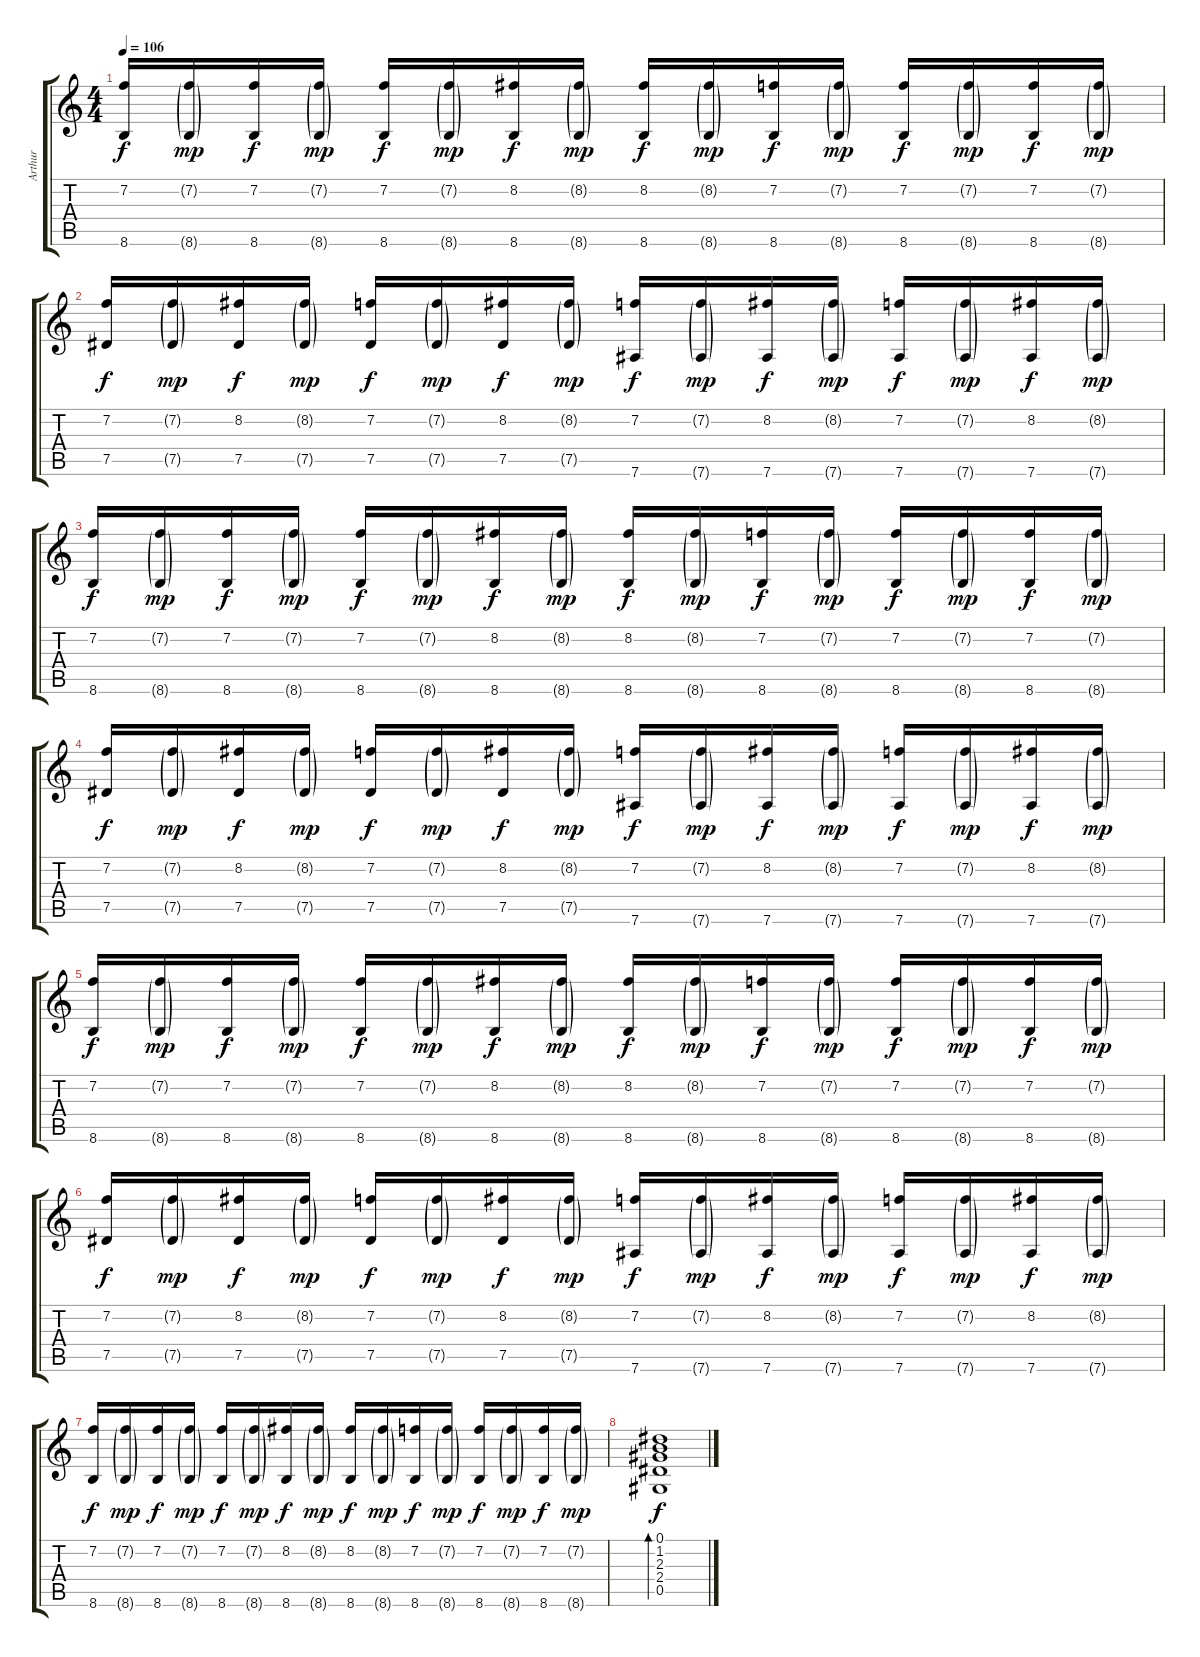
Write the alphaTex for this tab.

\track ("Arthur" "Arthur") {instrument distortionguitar}
\staff {score tabs}
\tuning (Eb4 Bb3 Gb3 Db3 Ab2 Eb2) {hide}
\ts (4 4)
\tempo 106
\clef g2
\ks c
(7.2 8.6).16{dy f} (7.2{g} 8.6{g}).16{dy mp} (7.2 8.6).16{dy f} (7.2{g} 8.6{g}).16{dy mp} (7.2 8.6).16{dy f} (7.2{g} 8.6{g}).16{dy mp} (8.2 8.6).16{dy f} (8.2{g} 8.6{g}).16{dy mp} (8.2 8.6).16{dy f} (8.2{g} 8.6{g}).16{dy mp} (7.2 8.6).16{dy f} (7.2{g} 8.6{g}).16{dy mp} (7.2 8.6).16{dy f} (7.2{g} 8.6{g}).16{dy mp} (7.2 8.6).16{dy f} (7.2{g} 8.6{g}).16{dy mp} |
(7.2 7.5).16{dy f} (7.2{g} 7.5{g}).16{dy mp} (8.2 7.5).16{dy f} (8.2{g} 7.5{g}).16{dy mp} (7.2 7.5).16{dy f} (7.2{g} 7.5{g}).16{dy mp} (8.2 7.5).16{dy f} (8.2{g} 7.5{g}).16{dy mp} (7.2 7.6).16{dy f} (7.2{g} 7.6{g}).16{dy mp} (8.2 7.6).16{dy f} (8.2{g} 7.6{g}).16{dy mp} (7.2 7.6).16{dy f} (7.2{g} 7.6{g}).16{dy mp} (8.2 7.6).16{dy f} (8.2{g} 7.6{g}).16{dy mp} |
(7.2 8.6).16{dy f} (7.2{g} 8.6{g}).16{dy mp} (7.2 8.6).16{dy f} (7.2{g} 8.6{g}).16{dy mp} (7.2 8.6).16{dy f} (7.2{g} 8.6{g}).16{dy mp} (8.2 8.6).16{dy f} (8.2{g} 8.6{g}).16{dy mp} (8.2 8.6).16{dy f} (8.2{g} 8.6{g}).16{dy mp} (7.2 8.6).16{dy f} (7.2{g} 8.6{g}).16{dy mp} (7.2 8.6).16{dy f} (7.2{g} 8.6{g}).16{dy mp} (7.2 8.6).16{dy f} (7.2{g} 8.6{g}).16{dy mp} |
(7.2 7.5).16{dy f} (7.2{g} 7.5{g}).16{dy mp} (8.2 7.5).16{dy f} (8.2{g} 7.5{g}).16{dy mp} (7.2 7.5).16{dy f} (7.2{g} 7.5{g}).16{dy mp} (8.2 7.5).16{dy f} (8.2{g} 7.5{g}).16{dy mp} (7.2 7.6).16{dy f} (7.2{g} 7.6{g}).16{dy mp} (8.2 7.6).16{dy f} (8.2{g} 7.6{g}).16{dy mp} (7.2 7.6).16{dy f} (7.2{g} 7.6{g}).16{dy mp} (8.2 7.6).16{dy f} (8.2{g} 7.6{g}).16{dy mp} |
(7.2 8.6).16{dy f} (7.2{g} 8.6{g}).16{dy mp} (7.2 8.6).16{dy f} (7.2{g} 8.6{g}).16{dy mp} (7.2 8.6).16{dy f} (7.2{g} 8.6{g}).16{dy mp} (8.2 8.6).16{dy f} (8.2{g} 8.6{g}).16{dy mp} (8.2 8.6).16{dy f} (8.2{g} 8.6{g}).16{dy mp} (7.2 8.6).16{dy f} (7.2{g} 8.6{g}).16{dy mp} (7.2 8.6).16{dy f} (7.2{g} 8.6{g}).16{dy mp} (7.2 8.6).16{dy f} (7.2{g} 8.6{g}).16{dy mp} |
(7.2 7.5).16{dy f} (7.2{g} 7.5{g}).16{dy mp} (8.2 7.5).16{dy f} (8.2{g} 7.5{g}).16{dy mp} (7.2 7.5).16{dy f} (7.2{g} 7.5{g}).16{dy mp} (8.2 7.5).16{dy f} (8.2{g} 7.5{g}).16{dy mp} (7.2 7.6).16{dy f} (7.2{g} 7.6{g}).16{dy mp} (8.2 7.6).16{dy f} (8.2{g} 7.6{g}).16{dy mp} (7.2 7.6).16{dy f} (7.2{g} 7.6{g}).16{dy mp} (8.2 7.6).16{dy f} (8.2{g} 7.6{g}).16{dy mp} |
(7.2 8.6).16{dy f} (7.2{g} 8.6{g}).16{dy mp} (7.2 8.6).16{dy f} (7.2{g} 8.6{g}).16{dy mp} (7.2 8.6).16{dy f} (7.2{g} 8.6{g}).16{dy mp} (8.2 8.6).16{dy f} (8.2{g} 8.6{g}).16{dy mp} (8.2 8.6).16{dy f} (8.2{g} 8.6{g}).16{dy mp} (7.2 8.6).16{dy f} (7.2{g} 8.6{g}).16{dy mp} (7.2 8.6).16{dy f} (7.2{g} 8.6{g}).16{dy mp} (7.2 8.6).16{dy f} (7.2{g} 8.6{g}).16{dy mp} |
(0.1 1.2 2.3 2.4 0.5).1{bd 120 dy f}
